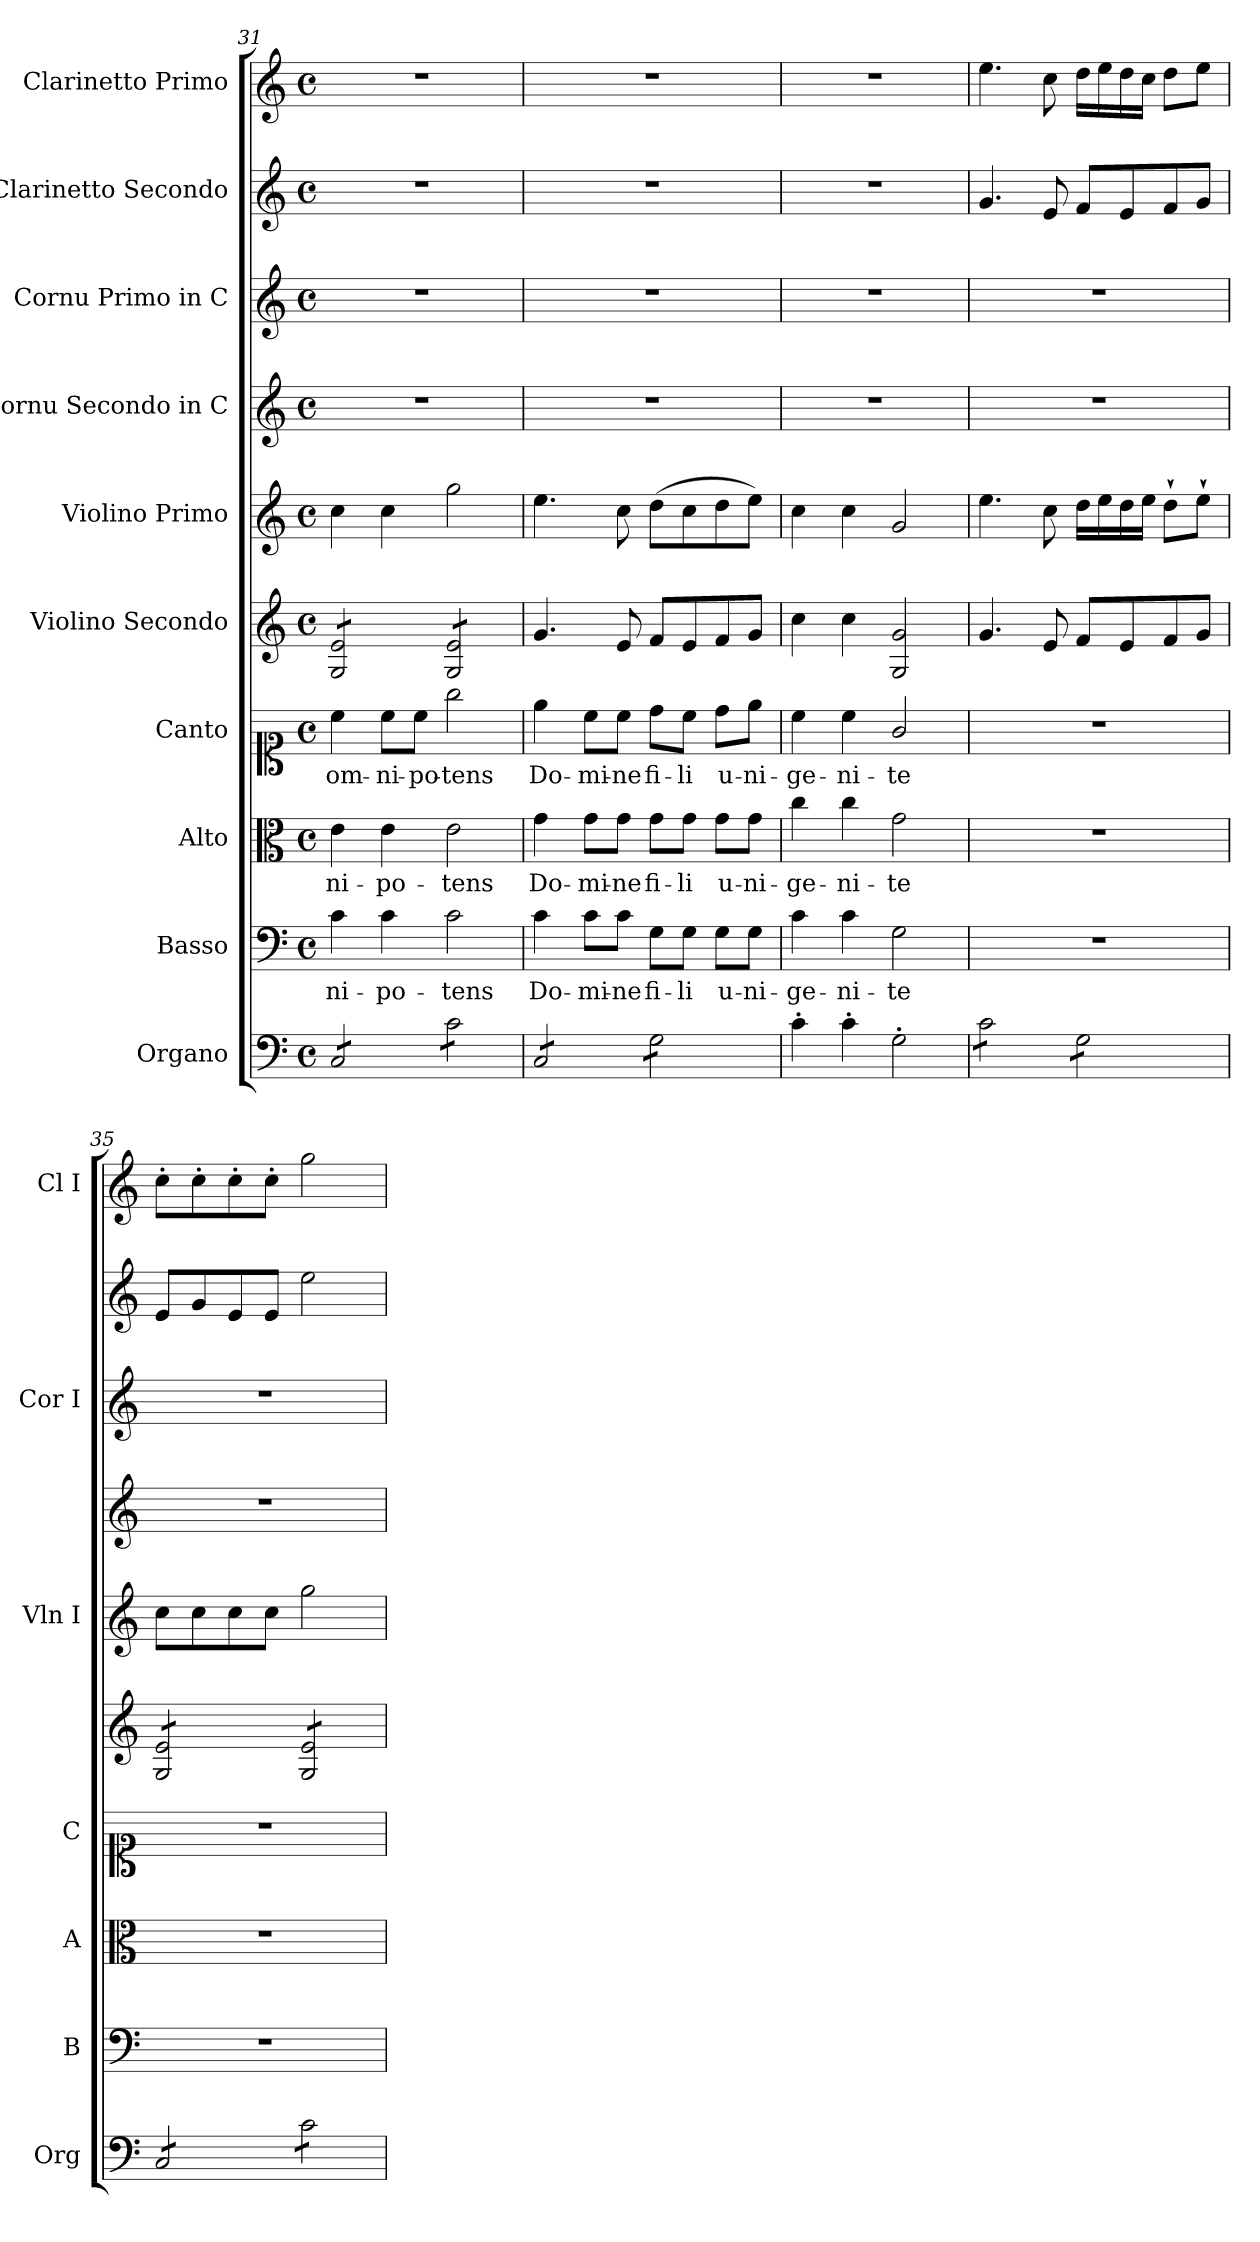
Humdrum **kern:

**kern	**kern	**text	**kern	**text	**kern	**text	**kern	**kern	**kern	**kern	**kern	**kern
*part10	*part9	*part9	*part8	*part8	*part7	*part7	*part6	*part5	*part4	*part3	*part2	*part1
*staff10	*staff9	*staff9	*staff8	*staff8	*staff7	*staff7	*staff6	*staff5	*staff4	*staff3	*staff2	*staff1
*I"Organo	*I"Basso	*	*I"Alto	*	*I"Canto	*	*I"Violino Secondo	*I"Violino Primo	*I"Cornu Secondo in C	*I"Cornu Primo in C	*I"Clarinetto Secondo	*I"Clarinetto Primo
*I'Org	*I'B	*	*I'A	*	*I'C	*	*	*I'Vln I	*	*I'Cor I	*	*I'Cl I
*clefF4	*clefF4	*	*clefC3	*	*clefC1	*	*clefG2	*clefG2	*clefG2	*clefG2	*clefG2	*clefG2
*k[]	*k[]	*	*k[]	*	*k[]	*	*k[]	*k[]	*k[]	*k[]	*k[]	*k[]
*M4/4	*M4/4	*	*M4/4	*	*M4/4	*	*M4/4	*M4/4	*M4/4	*M4/4	*M4/4	*M4/4
*met(c)	*met(c)	*	*met(c)	*	*met(c)	*	*met(c)	*met(c)	*met(c)	*met(c)	*met(c)	*met(c)
=31	=31	=31	=31	=31	=31	=31	=31	=31	=31	=31	=31	=31
*tremolo	*	*	*	*	*	*	*	*	*	*	*	*
*	*	*	*	*	*	*	*tremolo	*	*	*	*	*
8CL	4c	-ni-	4e	-ni-	4cc	om-	8G 8eL	4cc	1r	1r	1r	1r
8C	.	.	.	.	.	.	8G 8e	.	.	.	.	.
8C	4c	-po-	4e	-po-	8cc\L	-ni-	8G 8e	4cc	.	.	.	.
8CJ	.	.	.	.	8cc\J	-po-	8G 8eJ	.	.	.	.	.
8cL	2c	-tens	2e	-tens	2gg	-tens	8G 8eL	2gg	.	.	.	.
8c	.	.	.	.	.	.	8G 8e	.	.	.	.	.
8c	.	.	.	.	.	.	8G 8e	.	.	.	.	.
8cJ	.	.	.	.	.	.	8G 8eJ	.	.	.	.	.
*	*	*	*	*	*	*	*Xtremolo	*	*	*	*	*
=32	=32	=32	=32	=32	=32	=32	=32	=32	=32	=32	=32	=32
8CL	4c	Do-	4g	Do-	4ee	Do-	4.g	4.ee	1r	1r	1r	1r
8C	.	.	.	.	.	.	.	.	.	.	.	.
8C	8c\L	-mi-	8g\L	-mi-	8cc\L	-mi-	.	.	.	.	.	.
8CJ	8c\J	-ne	8g\J	-ne	8cc\J	-ne	8e	8cc	.	.	.	.
8GL	8G\L	fi-	8g\L	fi-	8dd\L	fi-	8fL	(>8ddL	.	.	.	.
8G	8G\J	-li	8g\J	-li	8cc\J	-li	8e	8cc	.	.	.	.
8G	8G\L	u-	8g\L	u-	8dd\L	u-	8f	8dd	.	.	.	.
8GJ	8G\J	-ni-	8g\J	-ni-	8ee\J	-ni-	8gJ	8eeJ)	.	.	.	.
*Xtremolo	*	*	*	*	*	*	*	*	*	*	*	*
=33	=33	=33	=33	=33	=33	=33	=33	=33	=33	=33	=33	=33
4c'	4c	-ge-	4cc	-ge-	4cc	-ge-	4cc	4cc	1r	1r	1r	1r
4c'	4c	-ni-	4cc	-ni-	4cc	-ni-	4cc	4cc	.	.	.	.
2G'	2G	-te	2g	-te	2g/	-te	2G 2g	2g	.	.	.	.
=34	=34	=34	=34	=34	=34	=34	=34	=34	=34	=34	=34	=34
*tremolo	*	*	*	*	*	*	*	*	*	*	*	*
8cL	1r	.	1r	.	1r	.	4.g	4.ee	1r	1r	4.g	4.ee
8c	.	.	.	.	.	.	.	.	.	.	.	.
8c	.	.	.	.	.	.	.	.	.	.	.	.
8cJ	.	.	.	.	.	.	8e	8cc	.	.	8e	8cc
8GL	.	.	.	.	.	.	8fL	16ddLL	.	.	8fL	16ddLL
.	.	.	.	.	.	.	.	16ee	.	.	.	16ee
8G	.	.	.	.	.	.	8e	16dd	.	.	8e	16dd
.	.	.	.	.	.	.	.	16eeJJ	.	.	.	16ccJJ
8G	.	.	.	.	.	.	8f	8dd`L	.	.	8f	8ddL
8GJ	.	.	.	.	.	.	8gJ	8ee`J	.	.	8gJ	8eeJ
=35	=35	=35	=35	=35	=35	=35	=35	=35	=35	=35	=35	=35
*	*	*	*	*	*	*	*tremolo	*	*	*	*	*
8CL	1r	.	1r	.	1r	.	8G 8eL	8ccL	1r	1r	8eL	8cc'L
8C	.	.	.	.	.	.	8G 8e	8cc	.	.	8g	8cc'
8C	.	.	.	.	.	.	8G 8e	8cc	.	.	8e	8cc'
8CJ	.	.	.	.	.	.	8G 8eJ	8ccJ	.	.	8eJ	8cc'J
8cL	.	.	.	.	.	.	8G 8eL	2gg	.	.	2ee	2gg
8c	.	.	.	.	.	.	8G 8e	.	.	.	.	.
8c	.	.	.	.	.	.	8G 8e	.	.	.	.	.
8cJ	.	.	.	.	.	.	8G 8eJ	.	.	.	.	.
*	*	*	*	*	*	*	*Xtremolo	*	*	*	*	*
*Xtremolo	*	*	*	*	*	*	*	*	*	*	*	*
=	=	=	=	=	=	=	=	=	=	=	=	=
*-	*-	*-	*-	*-	*-	*-	*-	*-	*-	*-	*-	*-
